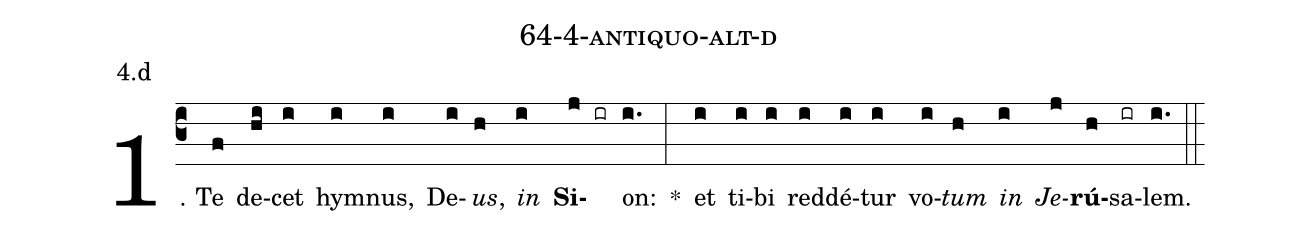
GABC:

name: 64-4-antiquo-alt-d;
annotation: 4.d;
%%
(c3)1. Te(f) de(hi)cet(i) hym(i)nus,(i) De(i)<i>us</i>,(h) <i>in</i>(i) <b>Si</b>(j ir)on:(i.) *(:) et(i) ti(i)bi(i) red(i)dé(i)tur(i) vo(i)<i>tum</i>(h) <i>in</i>(i) <i>Je</i>(j)<b>rú</b>(h)sa(ir)lem.(i.) (::)
